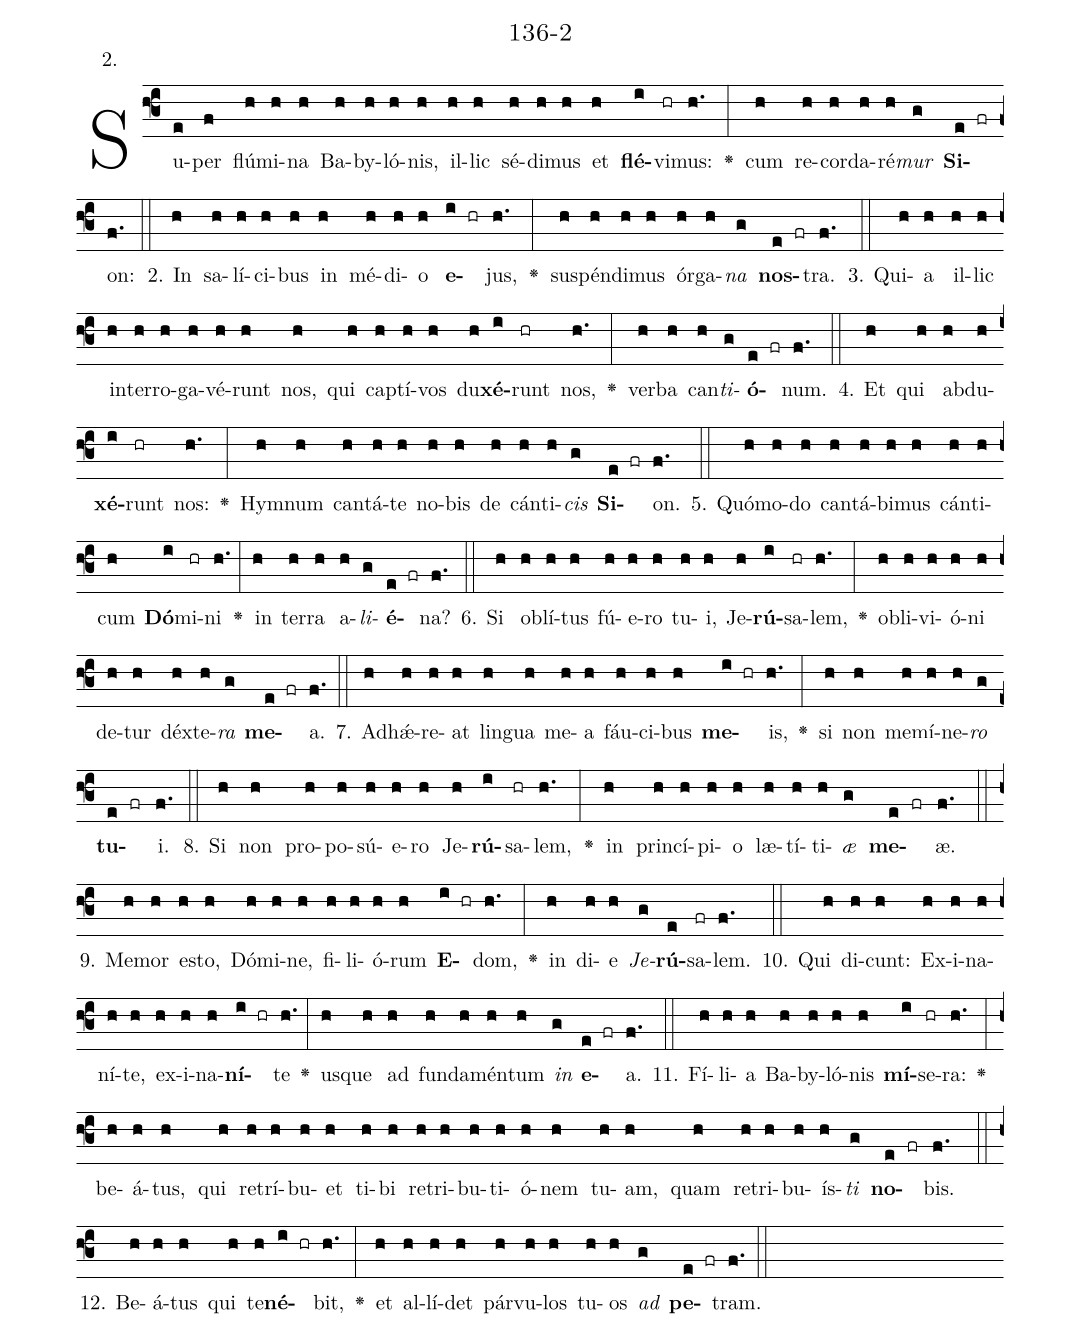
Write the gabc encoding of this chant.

name: 136-2;
annotation: 2.;
%%
(f3)Su(e)per(f) flú(h)mi(h)na(h) Ba(h)by(h)ló(h)nis,(h) il(h)lic(h) sé(h)di(h)mus(h) et(h) <b>flé</b>(i)vi(hr)mus:(h.) <v>\greheightstar</v>(:) cum(h) re(h)cor(h)da(h)ré(h)<i>mur</i>(g) <b>Si</b>(e fr)on:(f.) (::)
2. In(h) sa(h)lí(h)ci(h)bus(h) in(h) mé(h)di(h)o(h) <b>e</b>(i hr)jus,(h.) <v>\greheightstar</v>(:) sus(h)pén(h)di(h)mus(h) ór(h)ga(h)<i>na</i>(g) <b>nos</b>(e fr)tra.(f.) (::)
3. Qui(h)a(h) il(h)lic(h) in(h)ter(h)ro(h)ga(h)vé(h)runt(h) nos,(h) qui(h) cap(h)tí(h)vos(h) du(h)<b>xé</b>(i)runt(hr) nos,(h.) <v>\greheightstar</v>(:) ver(h)ba(h) can(h)<i>ti</i>(g)<b>ó</b>(e fr)num.(f.) (::)
4. Et(h) qui(h) ab(h)du(h)<b>xé</b>(i)runt(hr) nos:(h.) <v>\greheightstar</v>(:) Hym(h)num(h) can(h)tá(h)te(h) no(h)bis(h) de(h) cán(h)ti(h)<i>cis</i>(g) <b>Si</b>(e fr)on.(f.) (::)
5. Quó(h)mo(h)do(h) can(h)tá(h)bi(h)mus(h) cán(h)ti(h)cum(h) <b>Dó</b>(i)mi(hr)ni(h.) <v>\greheightstar</v>(:) in(h) ter(h)ra(h) a(h)<i>li</i>(g)<b>é</b>(e fr)na?(f.) (::)
6. Si(h) ob(h)lí(h)tus(h) fú(h)e(h)ro(h) tu(h)i,(h) Je(h)<b>rú</b>(i)sa(hr)lem,(h.) <v>\greheightstar</v>(:) ob(h)li(h)vi(h)ó(h)ni(h) de(h)tur(h) déx(h)te(h)<i>ra</i>(g) <b>me</b>(e fr)a.(f.) (::)
7. Ad(h)hǽ(h)re(h)at(h) lin(h)gua(h) me(h)a(h) fáu(h)ci(h)bus(h) <b>me</b>(i hr)is,(h.) <v>\greheightstar</v>(:) si(h) non(h) me(h)mí(h)ne(h)<i>ro</i>(g) <b>tu</b>(e fr)i.(f.) (::)
8. Si(h) non(h) pro(h)po(h)sú(h)e(h)ro(h) Je(h)<b>rú</b>(i)sa(hr)lem,(h.) <v>\greheightstar</v>(:) in(h) prin(h)cí(h)pi(h)o(h) læ(h)tí(h)ti(h)<i>æ</i>(g) <b>me</b>(e fr)æ.(f.) (::)
9. Me(h)mor(h) es(h)to,(h) Dó(h)mi(h)ne,(h) fi(h)li(h)ó(h)rum(h) <b>E</b>(i hr)dom,(h.) <v>\greheightstar</v>(:) in(h) di(h)e(h) <i>Je</i>(g)<b>rú</b>(e)sa(fr)lem.(f.) (::)
10. Qui(h) di(h)cunt:(h) Ex(h)i(h)na(h)ní(h)te,(h) ex(h)i(h)na(h)<b>ní</b>(i hr)te(h.) <v>\greheightstar</v>(:) us(h)que(h) ad(h) fun(h)da(h)mén(h)tum(h) <i>in</i>(g) <b>e</b>(e fr)a.(f.) (::)
11. Fí(h)li(h)a(h) Ba(h)by(h)ló(h)nis(h) <b>mí</b>(i)se(hr)ra:(h.) <v>\greheightstar</v>(:) be(h)á(h)tus,(h) qui(h) re(h)trí(h)bu(h)et(h) ti(h)bi(h) re(h)tri(h)bu(h)ti(h)ó(h)nem(h) tu(h)am,(h) quam(h) re(h)tri(h)bu(h)ís(h)<i>ti</i>(g) <b>no</b>(e fr)bis.(f.) (::)
12. Be(h)á(h)tus(h) qui(h) te(h)<b>né</b>(i hr)bit,(h.) <v>\greheightstar</v>(:) et(h) al(h)lí(h)det(h) pár(h)vu(h)los(h) tu(h)os(h) <i>ad</i>(g) <b>pe</b>(e fr)tram.(f.) (::)
